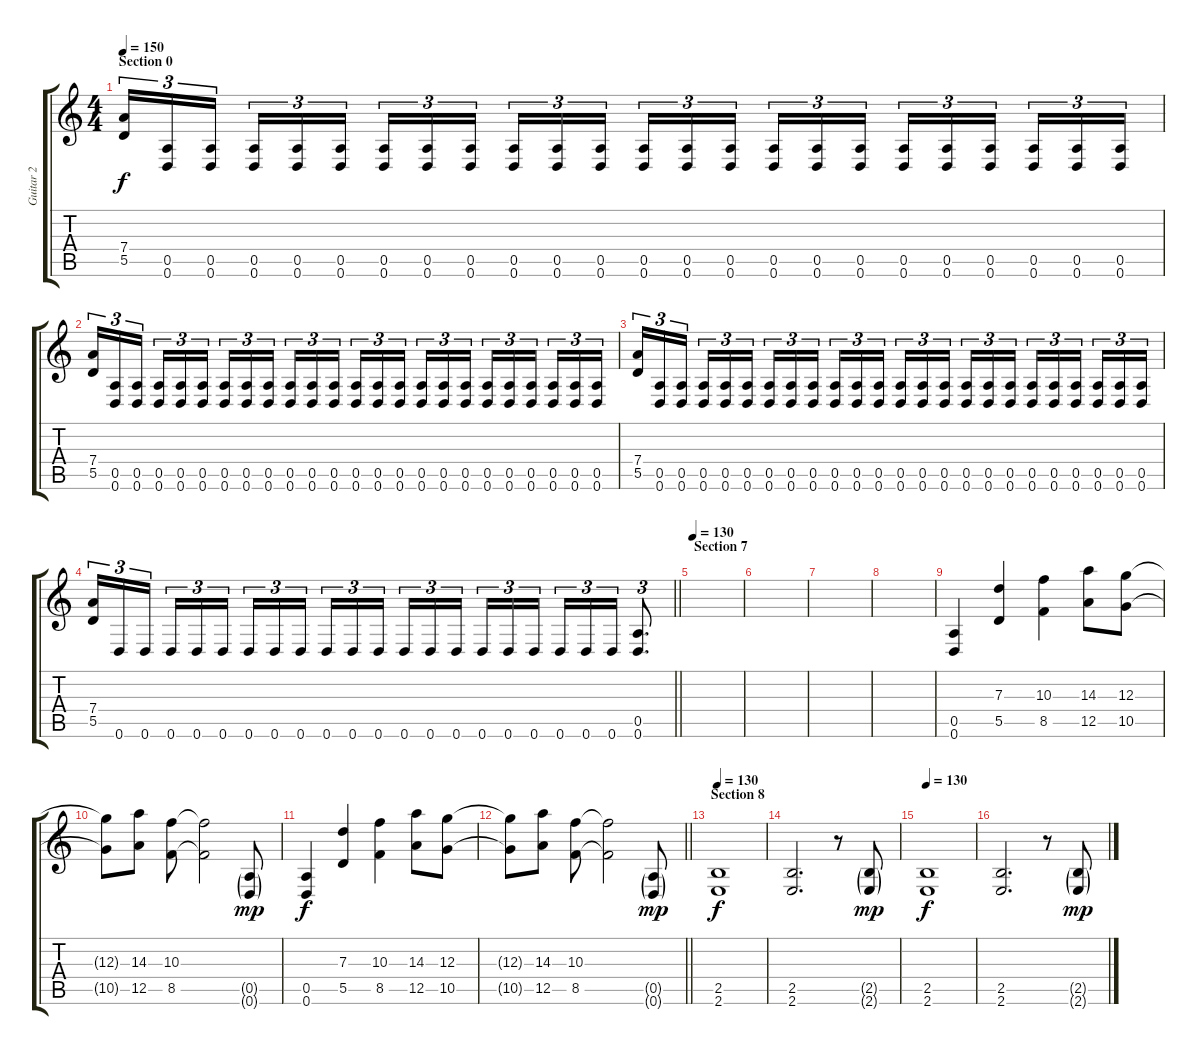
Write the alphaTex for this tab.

\track ("Guitar 2" "Guitar 2") {instrument distortionguitar}
\staff {score tabs}
\tuning (E4 B3 G3 D3 A2 D2) {hide}
\ts (4 4)
\section ("" "Section 0")
\tempo 150
\clef g2
\ks c
(7.4 5.5).16{tu (3 2) dy f} (0.5 0.6).16{tu (3 2)} (0.5 0.6).16{tu (3 2) beam splitsecondary} (0.5 0.6).16{tu (3 2)} (0.5 0.6).16{tu (3 2)} (0.5 0.6).16{tu (3 2)} (0.5 0.6).16{tu (3 2)} (0.5 0.6).16{tu (3 2)} (0.5 0.6).16{tu (3 2) beam splitsecondary} (0.5 0.6).16{tu (3 2)} (0.5 0.6).16{tu (3 2)} (0.5 0.6).16{tu (3 2)} (0.5 0.6).16{tu (3 2)} (0.5 0.6).16{tu (3 2)} (0.5 0.6).16{tu (3 2) beam splitsecondary} (0.5 0.6).16{tu (3 2)} (0.5 0.6).16{tu (3 2)} (0.5 0.6).16{tu (3 2)} (0.5 0.6).16{tu (3 2)} (0.5 0.6).16{tu (3 2)} (0.5 0.6).16{tu (3 2) beam splitsecondary} (0.5 0.6).16{tu (3 2)} (0.5 0.6).16{tu (3 2)} (0.5 0.6).16{tu (3 2)} |
(7.4 5.5).16{tu (3 2)} (0.5 0.6).16{tu (3 2)} (0.5 0.6).16{tu (3 2) beam splitsecondary} (0.5 0.6).16{tu (3 2)} (0.5 0.6).16{tu (3 2)} (0.5 0.6).16{tu (3 2)} (0.5 0.6).16{tu (3 2)} (0.5 0.6).16{tu (3 2)} (0.5 0.6).16{tu (3 2) beam splitsecondary} (0.5 0.6).16{tu (3 2)} (0.5 0.6).16{tu (3 2)} (0.5 0.6).16{tu (3 2)} (0.5 0.6).16{tu (3 2)} (0.5 0.6).16{tu (3 2)} (0.5 0.6).16{tu (3 2) beam splitsecondary} (0.5 0.6).16{tu (3 2)} (0.5 0.6).16{tu (3 2)} (0.5 0.6).16{tu (3 2)} (0.5 0.6).16{tu (3 2)} (0.5 0.6).16{tu (3 2)} (0.5 0.6).16{tu (3 2) beam splitsecondary} (0.5 0.6).16{tu (3 2)} (0.5 0.6).16{tu (3 2)} (0.5 0.6).16{tu (3 2)} |
(7.4 5.5).16{tu (3 2)} (0.5 0.6).16{tu (3 2)} (0.5 0.6).16{tu (3 2) beam splitsecondary} (0.5 0.6).16{tu (3 2)} (0.5 0.6).16{tu (3 2)} (0.5 0.6).16{tu (3 2)} (0.5 0.6).16{tu (3 2)} (0.5 0.6).16{tu (3 2)} (0.5 0.6).16{tu (3 2) beam splitsecondary} (0.5 0.6).16{tu (3 2)} (0.5 0.6).16{tu (3 2)} (0.5 0.6).16{tu (3 2)} (0.5 0.6).16{tu (3 2)} (0.5 0.6).16{tu (3 2)} (0.5 0.6).16{tu (3 2) beam splitsecondary} (0.5 0.6).16{tu (3 2)} (0.5 0.6).16{tu (3 2)} (0.5 0.6).16{tu (3 2)} (0.5 0.6).16{tu (3 2)} (0.5 0.6).16{tu (3 2)} (0.5 0.6).16{tu (3 2) beam splitsecondary} (0.5 0.6).16{tu (3 2)} (0.5 0.6).16{tu (3 2)} (0.5 0.6).16{tu (3 2)} |
\barLineRight lightlight
(7.4 5.5).16{tu (3 2)} 0.6.16{tu (3 2)} 0.6.16{tu (3 2) beam splitsecondary} 0.6.16{tu (3 2)} 0.6.16{tu (3 2)} 0.6.16{tu (3 2)} 0.6.16{tu (3 2)} 0.6.16{tu (3 2)} 0.6.16{tu (3 2) beam splitsecondary} 0.6.16{tu (3 2)} 0.6.16{tu (3 2)} 0.6.16{tu (3 2)} 0.6.16{tu (3 2)} 0.6.16{tu (3 2)} 0.6.16{tu (3 2) beam splitsecondary} 0.6.16{tu (3 2)} 0.6.16{tu (3 2)} 0.6.16{tu (3 2)} 0.6.16{tu (3 2)} 0.6.16{tu (3 2)} 0.6.16{tu (3 2)} (0.5 0.6).8{d tu (3 2)} |
\section ("" "Section 7")
\tempo 130
|
|
|
|
(0.5 0.6).4 (7.3 5.5).4 (10.3 8.5).4 (14.3 12.5).8 (12.3 10.5).8 |
(12.3{t} 10.5{t}).8 (14.3 12.5).8 (10.3 8.5).8 (10.3{t} 8.5{t}).2 (0.5{g} 0.6{g}).8{dy mp} |
(0.5 0.6).4{dy f} (7.3 5.5).4 (10.3 8.5).4 (14.3 12.5).8 (12.3 10.5).8 |
\barLineRight lightlight
(12.3{t} 10.5{t}).8 (14.3 12.5).8 (10.3 8.5).8 (10.3{t} 8.5{t}).2 (0.5{g} 0.6{g}).8{dy mp} |
\section ("" "Section 8")
\tempo 130
(2.5 2.6).1{dy f} |
(2.5 2.6).2{d} r.8 (2.5{g} 2.6{g}).8{dy mp} |
\tempo 130
(2.5 2.6).1{dy f} |
(2.5 2.6).2{d} r.8 (2.5{g} 2.6{g}).8{dy mp}
